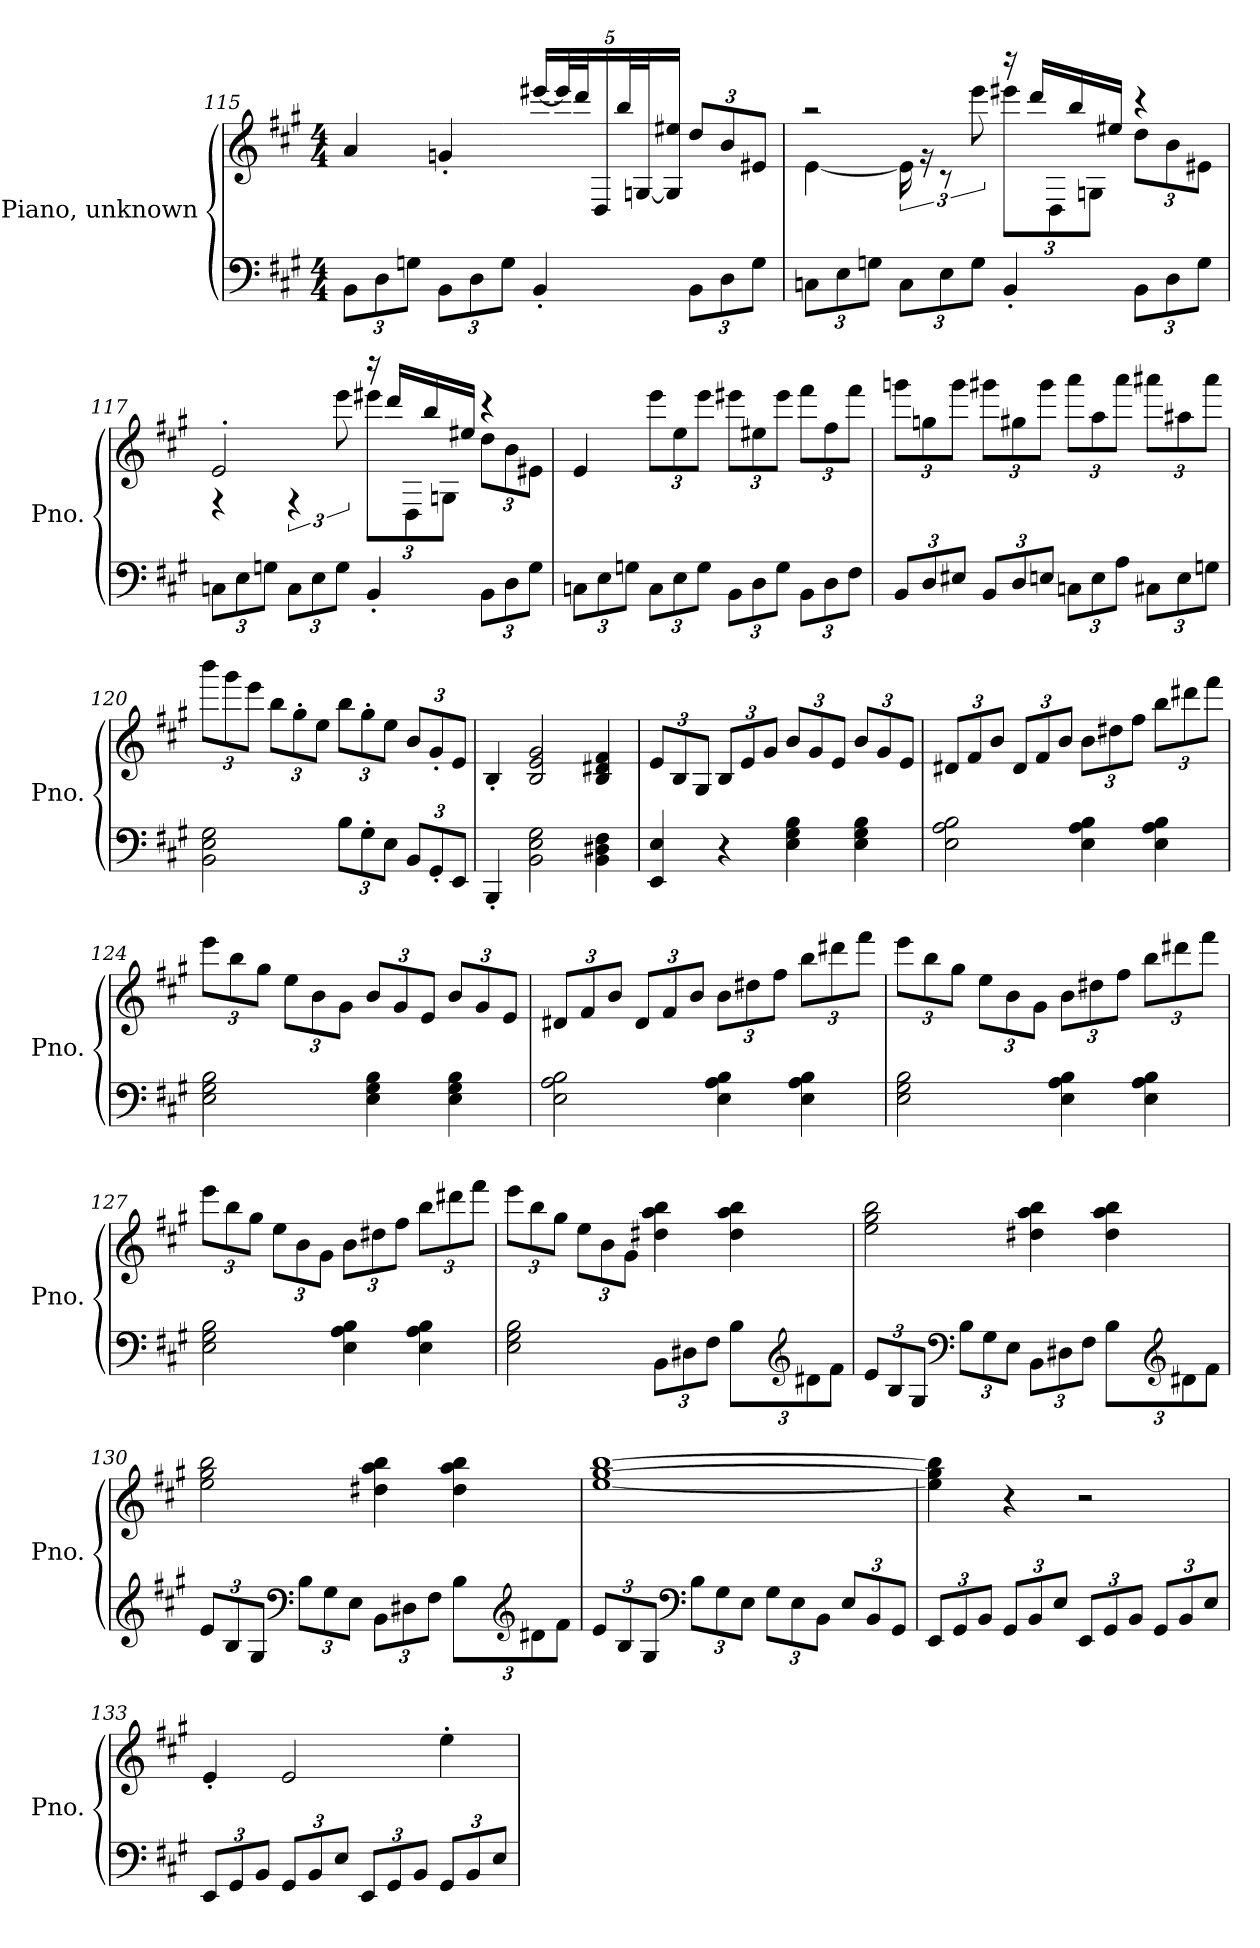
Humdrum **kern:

**kern	**kern
*part1	*part1
*staff2	*staff1
*I"Piano, unknown	*
*I'Pno.	*
*clefF4	*clefG2
*k[f#c#g#]	*k[f#c#g#]
*M4/4	*M4/4
*Xbrackettup	*
=115	=115
12BB\L	4a/
12D\	.
12Gn\J	.
12BB\L	4gn'/
12D\	.
12G\J	.
*	*Xbrackettup
4BB'/	[20eee#X/LL
.	40eee#/L]
.	40ddd/J
.	20D/
.	40bb/L
.	[40Gn/J
.	20G/] 20ee#X/JJ
12BB\L	12dd/L
12D\	12b/
12G\J	12e#X/J
!!LO:LB:g=z
=116	=116
*	*^
12Cn\L	2r	[4e\
12E\	.	.
12Gn\J	.	.
*	*	*brackettup
12C\L	.	24e\]
.	.	24r
12E\	.	12r
12G\J	.	12eee\
*	*	*Xbrackettup
4BB'/	16r	12eee#X\L
.	16ddd/LL	.
.	.	12D\
.	16bb/	.
.	.	12Gn\J
.	16ee#X/JJ	.
12BB\L	4r	12dd\L
12D\	.	12b\
12G\J	.	12e#X\J
=117	=117	=117
12Cn\L	2e'/	4r
12E\	.	.
12Gn\J	.	.
*	*	*brackettup
12C\L	.	6r
12E\	.	.
12G\J	.	12eee\
*	*	*Xbrackettup
4BB'/	16r	12eee#X\L
.	16ddd/LL	.
.	.	12D\
.	16bb/	.
.	.	12Gn\J
.	16ee#X/JJ	.
12BB\L	4r	12dd\L
12D\	.	12b\
12G\J	.	12e#X\J
*	*v	*v
!!LO:LB:g=z
=118	=118
12Cn\L	4e/
12E\	.
12Gn\J	.
12C\L	12eee\L
12E\	12ee\
12G\J	12eee\J
12BB\L	12eee#X\L
12D\	12ee#X\
12G\J	12eee#\J
12BB\L	12fff#\L
12D\	12ff#\
12F#\J	12fff#\J
=119	=119
12BB/L	12gggn\L
12D/	12ggn\
12E#X/J	12ggg\J
12BB/L	12ggg#X\L
12D/	12gg#X\
12En/J	12ggg#\J
12Cn\L	12aaa\L
12E\	12aa\
12A\J	12aaa\J
12C#X\L	12aaa#X\L
12E\	12aa#X\
12Gn\J	12aaa#\J
!!LO:LB:g=z
=120	=120
2BB\ 2E\ 2G#\	12bbb\L
.	12ggg#\
.	12eee\J
.	12bb\L
.	12gg#'\
.	12ee\J
12B\L	12bb\L
12G#'\	12gg#'\
12E\J	12ee\J
12BB/L	12b/L
12GG#'/	12g#'/
12EE/J	12e/J
=121	=121
4BBB'/	4B'/
2BB\ 2E\ 2G#\	2B/ 2e/ 2g#/
4BB\ 4D#X\ 4F#\	4B/ 4d#X/ 4f#/
=122	=122
4EE/ 4E/	12e/L
.	12B/
.	12G#/J
4r	12B/L
.	12e/
.	12g#/J
4E\ 4G#\ 4B\	12b/L
.	12g#/
.	12e/J
4E\ 4G#\ 4B\	12b/L
.	12g#/
.	12e/J
!!LO:LB:g=z
=123	=123
2E\ 2A\ 2B\	12d#X/L
.	12f#/
.	12b/J
.	12d#/L
.	12f#/
.	12b/J
4E\ 4A\ 4B\	12b\L
.	12dd#X\
.	12ff#\J
4E\ 4A\ 4B\	12bb\L
.	12ddd#X\
.	12fff#\J
=124	=124
2E\ 2G#\ 2B\	12eee\L
.	12bb\
.	12gg#\J
.	12ee\L
.	12b\
.	12g#\J
4E\ 4G#\ 4B\	12b/L
.	12g#/
.	12e/J
4E\ 4G#\ 4B\	12b/L
.	12g#/
.	12e/J
=125	=125
2E\ 2A\ 2B\	12d#X/L
.	12f#/
.	12b/J
.	12d#/L
.	12f#/
.	12b/J
4E\ 4A\ 4B\	12b\L
.	12dd#X\
.	12ff#\J
4E\ 4A\ 4B\	12bb\L
.	12ddd#X\
.	12fff#\J
!!LO:LB:g=z
=126	=126
2E\ 2G#\ 2B\	12eee\L
.	12bb\
.	12gg#\J
.	12ee\L
.	12b\
.	12g#\J
4E\ 4A\ 4B\	12b\L
.	12dd#X\
.	12ff#\J
4E\ 4A\ 4B\	12bb\L
.	12ddd#X\
.	12fff#\J
=127	=127
2E\ 2G#\ 2B\	12eee\L
.	12bb\
.	12gg#\J
.	12ee\L
.	12b\
.	12g#\J
4E\ 4A\ 4B\	12b\L
.	12dd#X\
.	12ff#\J
4E\ 4A\ 4B\	12bb\L
.	12ddd#X\
.	12fff#\J
!!LO:PB:g=z
=128	=128
2E\ 2G#\ 2B\	12eee\L
.	12bb\
.	12gg#\J
.	12ee\L
.	12b\
.	12g#\J
12BB\L	4dd#X\ 4aa\ 4bb\
12D#X\	.
12F#\J	.
12B\L	4dd#\ 4aa\ 4bb\
*clefG2	*
12d#X\	.
12f#\J	.
=129	=129
12e/L	2ee\ 2gg#\ 2bb\
12B/	.
12G#/J	.
*clefF4	*
12B\L	.
12G#\	.
12E\J	.
12BB\L	4dd#X\ 4aa\ 4bb\
12D#X\	.
12F#\J	.
12B\L	4dd#\ 4aa\ 4bb\
*clefG2	*
12d#X\	.
12f#\J	.
!!LO:LB:g=z
=130	=130
12e/L	2ee\ 2gg#\ 2bb\
12B/	.
12G#/J	.
*clefF4	*
12B\L	.
12G#\	.
12E\J	.
12BB\L	4dd#X\ 4aa\ 4bb\
12D#X\	.
12F#\J	.
12B\L	4dd#\ 4aa\ 4bb\
*clefG2	*
12d#X\	.
12f#\J	.
=131	=131
12e/L	[1ee [1gg# [1bb
12B/	.
12G#/J	.
*clefF4	*
12B\L	.
12G#\	.
12E\J	.
12G#\L	.
12E\	.
12BB\J	.
12E/L	.
12BB/	.
12GG#/J	.
=132	=132
12EE/L	4ee\] 4gg#\] 4bb\]
12GG#/	.
12BB/J	.
12GG#/L	4r
12BB/	.
12E/J	.
12EE/L	2r
12GG#/	.
12BB/J	.
12GG#/L	.
12BB/	.
12E/J	.
!!LO:LB:g=z
=133	=133
12EE/L	4e'/
12GG#/	.
12BB/J	.
12GG#/L	2e/
12BB/	.
12E/J	.
12EE/L	.
12GG#/	.
12BB/J	.
12GG#/L	4ee'\
12BB/	.
12E/J	.
=	=
*-	*-
